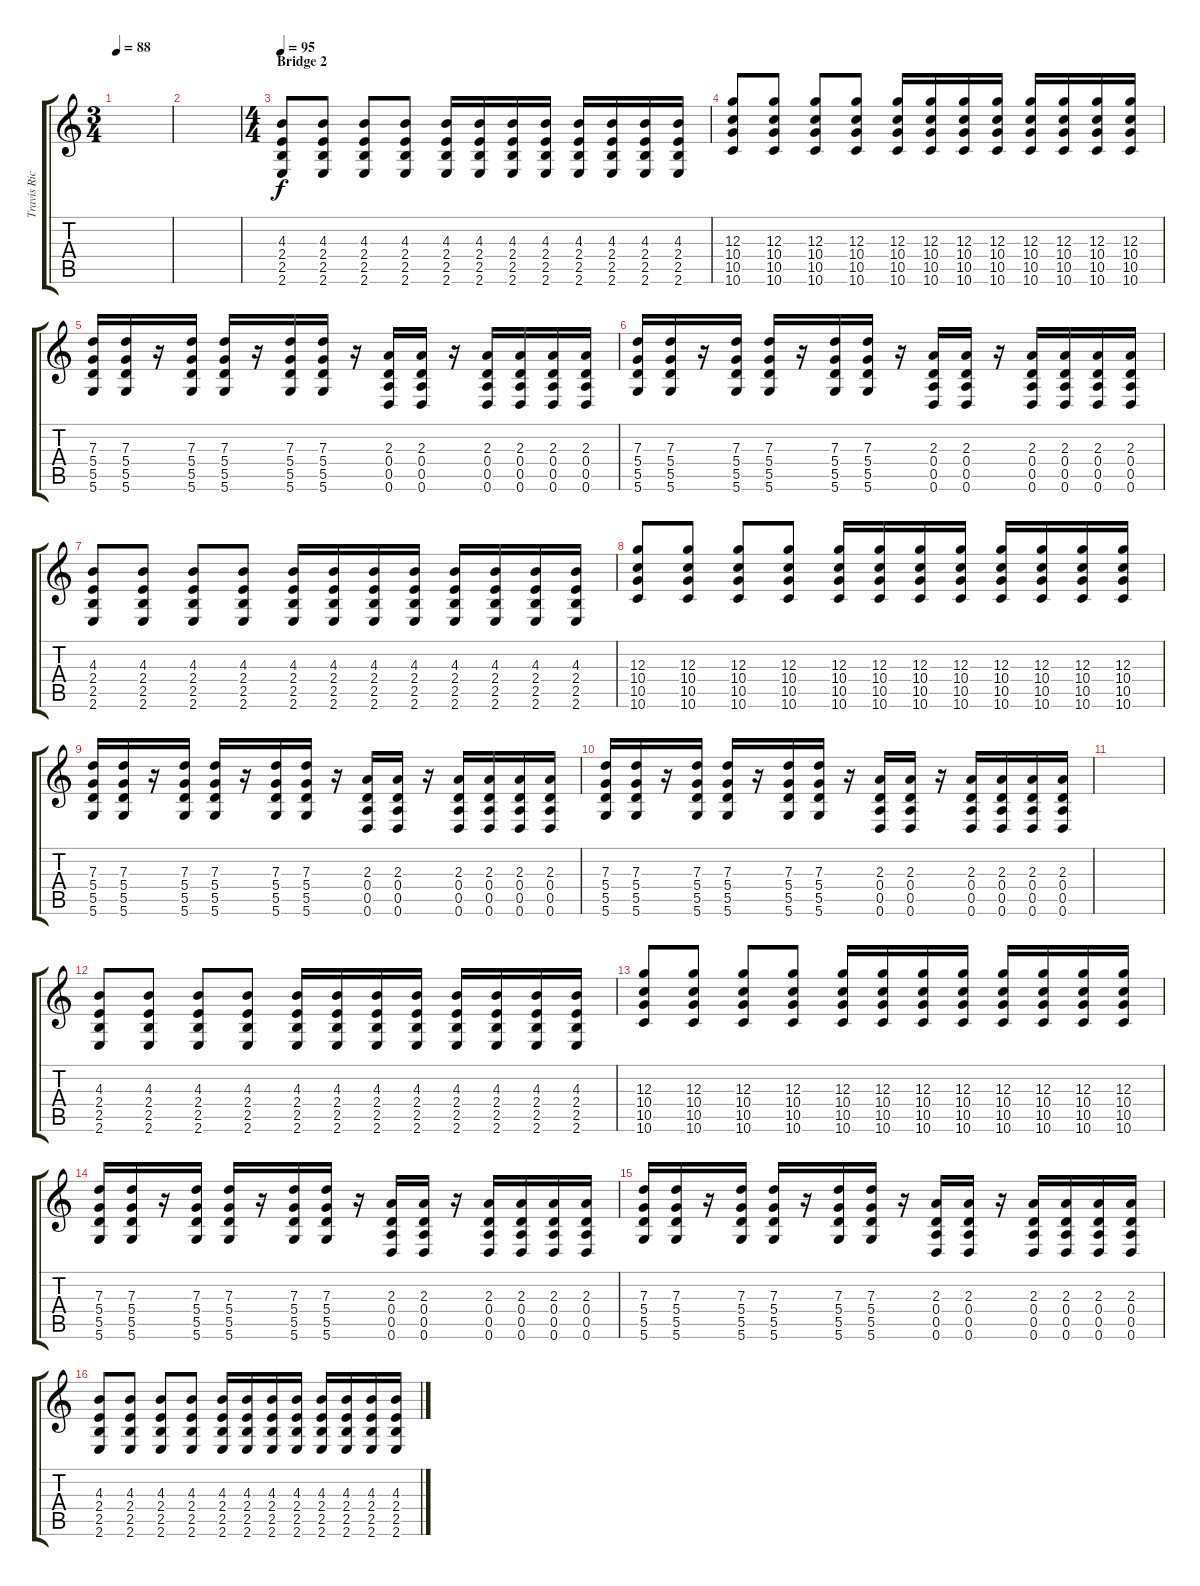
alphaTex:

\track ("Travis Richter (Guitar)" "Travis Ric") {instrument distortionguitar}
\staff {score tabs}
\tuning (E4 B3 G3 D3 A2 D2) {hide}
\ts (3 4)
\tempo 88
\clef g2
\ks c
|
|
\ts (4 4)
\section ("" "Bridge 2")
\tempo 95
(4.3 2.4 2.5 2.6).8{volume 13} (4.3 2.4 2.5 2.6).8 (4.3 2.4 2.5 2.6).8 (4.3 2.4 2.5 2.6).8 (4.3 2.4 2.5 2.6).16 (4.3 2.4 2.5 2.6).16 (4.3 2.4 2.5 2.6).16 (4.3 2.4 2.5 2.6).16 (4.3 2.4 2.5 2.6).16 (4.3 2.4 2.5 2.6).16 (4.3 2.4 2.5 2.6).16 (4.3 2.4 2.5 2.6).16 |
(12.3 10.4 10.5 10.6).8 (12.3 10.4 10.5 10.6).8 (12.3 10.4 10.5 10.6).8 (12.3 10.4 10.5 10.6).8 (12.3 10.4 10.5 10.6).16 (12.3 10.4 10.5 10.6).16 (12.3 10.4 10.5 10.6).16 (12.3 10.4 10.5 10.6).16 (12.3 10.4 10.5 10.6).16 (12.3 10.4 10.5 10.6).16 (12.3 10.4 10.5 10.6).16 (12.3 10.4 10.5 10.6).16 |
(7.3 5.4 5.5 5.6).16 (7.3 5.4 5.5 5.6).16 r.16 (7.3 5.4 5.5 5.6).16 (7.3 5.4 5.5 5.6).16 r.16 (7.3 5.4 5.5 5.6).16 (7.3 5.4 5.5 5.6).16 r.16 (2.3 0.4 0.5 0.6).16 (2.3 0.4 0.5 0.6).16 r.16 (2.3 0.4 0.5 0.6).16 (2.3 0.4 0.5 0.6).16 (2.3 0.4 0.5 0.6).16 (2.3 0.4 0.5 0.6).16 |
(7.3 5.4 5.5 5.6).16 (7.3 5.4 5.5 5.6).16 r.16 (7.3 5.4 5.5 5.6).16 (7.3 5.4 5.5 5.6).16 r.16 (7.3 5.4 5.5 5.6).16 (7.3 5.4 5.5 5.6).16 r.16 (2.3 0.4 0.5 0.6).16 (2.3 0.4 0.5 0.6).16 r.16 (2.3 0.4 0.5 0.6).16 (2.3 0.4 0.5 0.6).16 (2.3 0.4 0.5 0.6).16 (2.3 0.4 0.5 0.6).16 |
(4.3 2.4 2.5 2.6).8 (4.3 2.4 2.5 2.6).8 (4.3 2.4 2.5 2.6).8 (4.3 2.4 2.5 2.6).8 (4.3 2.4 2.5 2.6).16 (4.3 2.4 2.5 2.6).16 (4.3 2.4 2.5 2.6).16 (4.3 2.4 2.5 2.6).16 (4.3 2.4 2.5 2.6).16 (4.3 2.4 2.5 2.6).16 (4.3 2.4 2.5 2.6).16 (4.3 2.4 2.5 2.6).16 |
(12.3 10.4 10.5 10.6).8 (12.3 10.4 10.5 10.6).8 (12.3 10.4 10.5 10.6).8 (12.3 10.4 10.5 10.6).8 (12.3 10.4 10.5 10.6).16 (12.3 10.4 10.5 10.6).16 (12.3 10.4 10.5 10.6).16 (12.3 10.4 10.5 10.6).16 (12.3 10.4 10.5 10.6).16 (12.3 10.4 10.5 10.6).16 (12.3 10.4 10.5 10.6).16 (12.3 10.4 10.5 10.6).16 |
(7.3 5.4 5.5 5.6).16 (7.3 5.4 5.5 5.6).16 r.16 (7.3 5.4 5.5 5.6).16 (7.3 5.4 5.5 5.6).16 r.16 (7.3 5.4 5.5 5.6).16 (7.3 5.4 5.5 5.6).16 r.16 (2.3 0.4 0.5 0.6).16 (2.3 0.4 0.5 0.6).16 r.16 (2.3 0.4 0.5 0.6).16 (2.3 0.4 0.5 0.6).16 (2.3 0.4 0.5 0.6).16 (2.3 0.4 0.5 0.6).16 |
(7.3 5.4 5.5 5.6).16 (7.3 5.4 5.5 5.6).16 r.16 (7.3 5.4 5.5 5.6).16 (7.3 5.4 5.5 5.6).16 r.16 (7.3 5.4 5.5 5.6).16 (7.3 5.4 5.5 5.6).16 r.16 (2.3 0.4 0.5 0.6).16 (2.3 0.4 0.5 0.6).16 r.16 (2.3 0.4 0.5 0.6).16 (2.3 0.4 0.5 0.6).16 (2.3 0.4 0.5 0.6).16 (2.3 0.4 0.5 0.6).16 |
|
(4.3 2.4 2.5 2.6).8 (4.3 2.4 2.5 2.6).8 (4.3 2.4 2.5 2.6).8 (4.3 2.4 2.5 2.6).8 (4.3 2.4 2.5 2.6).16 (4.3 2.4 2.5 2.6).16 (4.3 2.4 2.5 2.6).16 (4.3 2.4 2.5 2.6).16 (4.3 2.4 2.5 2.6).16 (4.3 2.4 2.5 2.6).16 (4.3 2.4 2.5 2.6).16 (4.3 2.4 2.5 2.6).16 |
(12.3 10.4 10.5 10.6).8 (12.3 10.4 10.5 10.6).8 (12.3 10.4 10.5 10.6).8 (12.3 10.4 10.5 10.6).8 (12.3 10.4 10.5 10.6).16 (12.3 10.4 10.5 10.6).16 (12.3 10.4 10.5 10.6).16 (12.3 10.4 10.5 10.6).16 (12.3 10.4 10.5 10.6).16 (12.3 10.4 10.5 10.6).16 (12.3 10.4 10.5 10.6).16 (12.3 10.4 10.5 10.6).16 |
(7.3 5.4 5.5 5.6).16 (7.3 5.4 5.5 5.6).16 r.16 (7.3 5.4 5.5 5.6).16 (7.3 5.4 5.5 5.6).16 r.16 (7.3 5.4 5.5 5.6).16 (7.3 5.4 5.5 5.6).16 r.16 (2.3 0.4 0.5 0.6).16 (2.3 0.4 0.5 0.6).16 r.16 (2.3 0.4 0.5 0.6).16 (2.3 0.4 0.5 0.6).16 (2.3 0.4 0.5 0.6).16 (2.3 0.4 0.5 0.6).16 |
(7.3 5.4 5.5 5.6).16 (7.3 5.4 5.5 5.6).16 r.16 (7.3 5.4 5.5 5.6).16 (7.3 5.4 5.5 5.6).16 r.16 (7.3 5.4 5.5 5.6).16 (7.3 5.4 5.5 5.6).16 r.16 (2.3 0.4 0.5 0.6).16 (2.3 0.4 0.5 0.6).16 r.16 (2.3 0.4 0.5 0.6).16 (2.3 0.4 0.5 0.6).16 (2.3 0.4 0.5 0.6).16 (2.3 0.4 0.5 0.6).16 |
(4.3 2.4 2.5 2.6).8 (4.3 2.4 2.5 2.6).8 (4.3 2.4 2.5 2.6).8 (4.3 2.4 2.5 2.6).8 (4.3 2.4 2.5 2.6).16 (4.3 2.4 2.5 2.6).16 (4.3 2.4 2.5 2.6).16 (4.3 2.4 2.5 2.6).16 (4.3 2.4 2.5 2.6).16 (4.3 2.4 2.5 2.6).16 (4.3 2.4 2.5 2.6).16 (4.3 2.4 2.5 2.6).16
